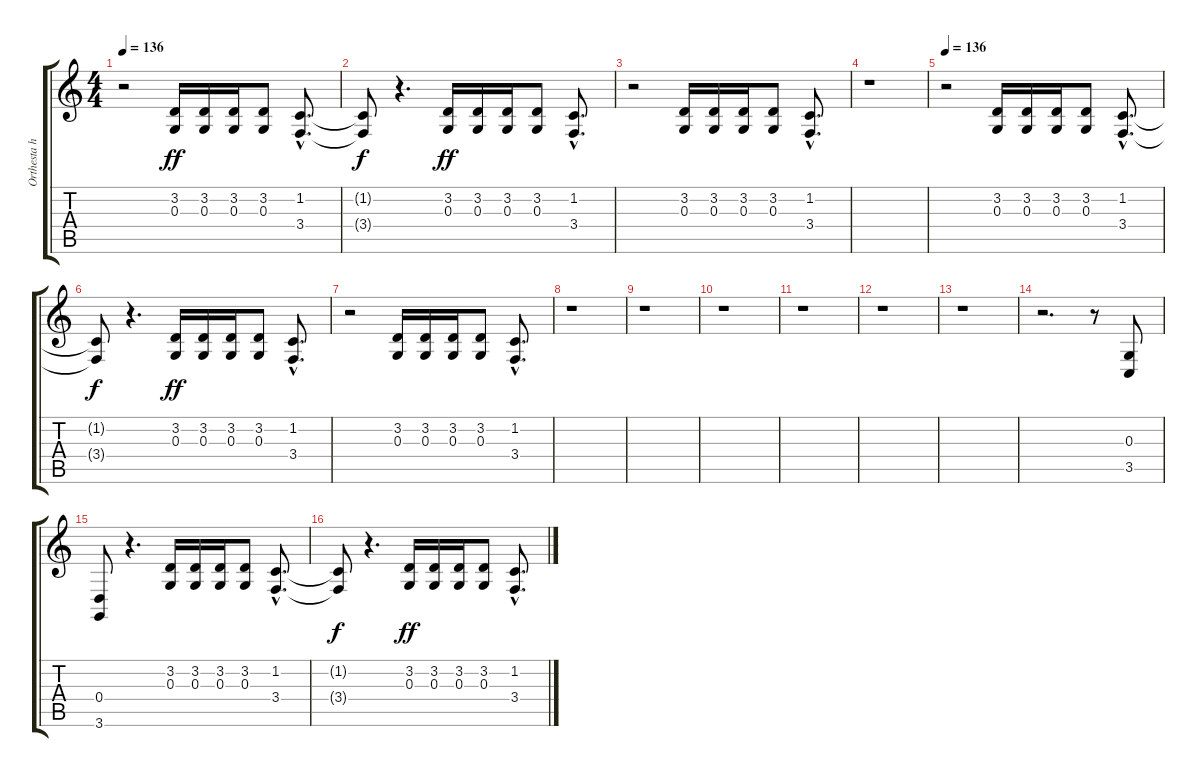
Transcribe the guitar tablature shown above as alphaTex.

\track ("Orthesta hit" "Orthesta h") {instrument orchestrahit}
\staff {score tabs}
\tuning (E4 B3 G3 D3 A2 E2) {hide}
\ts (4 4)
\tempo 136
\clef g2
\ks c
r.2{dy ff instrument orchestrahit} (3.2 0.3).16 (3.2 0.3).16 (3.2 0.3).16 (3.2 0.3).8 (1.2{hac} 3.4{hac}).8{d} |
(1.2{t} 3.4{t}).8{dy f} r.4{d} (3.2 0.3).16{dy ff} (3.2 0.3).16 (3.2 0.3).16 (3.2 0.3).8 (1.2{hac} 3.4{hac}).8{d} |
r.2 (3.2 0.3).16 (3.2 0.3).16 (3.2 0.3).16 (3.2 0.3).8 (1.2{hac} 3.4{hac}).8{d} |
r.1 |
\tempo 136
r.2 (3.2 0.3).16 (3.2 0.3).16 (3.2 0.3).16 (3.2 0.3).8 (1.2{hac} 3.4{hac}).8{d} |
(1.2{t} 3.4{t}).8{dy f} r.4{d} (3.2 0.3).16{dy ff} (3.2 0.3).16 (3.2 0.3).16 (3.2 0.3).8 (1.2{hac} 3.4{hac}).8{d} |
r.2 (3.2 0.3).16 (3.2 0.3).16 (3.2 0.3).16 (3.2 0.3).8 (1.2{hac} 3.4{hac}).8{d} |
r.1 |
r.1 |
r.1 |
r.1 |
r.1 |
r.1 |
r.2{d} r.8 (0.3 3.5).8 |
(0.4 3.6).8 r.4{d} (3.2 0.3).16 (3.2 0.3).16 (3.2 0.3).16 (3.2 0.3).8 (1.2{hac} 3.4{hac}).8{d} |
(1.2{t} 3.4{t}).8{dy f} r.4{d} (3.2 0.3).16{dy ff} (3.2 0.3).16 (3.2 0.3).16 (3.2 0.3).8 (1.2{hac} 3.4{hac}).8{d}
